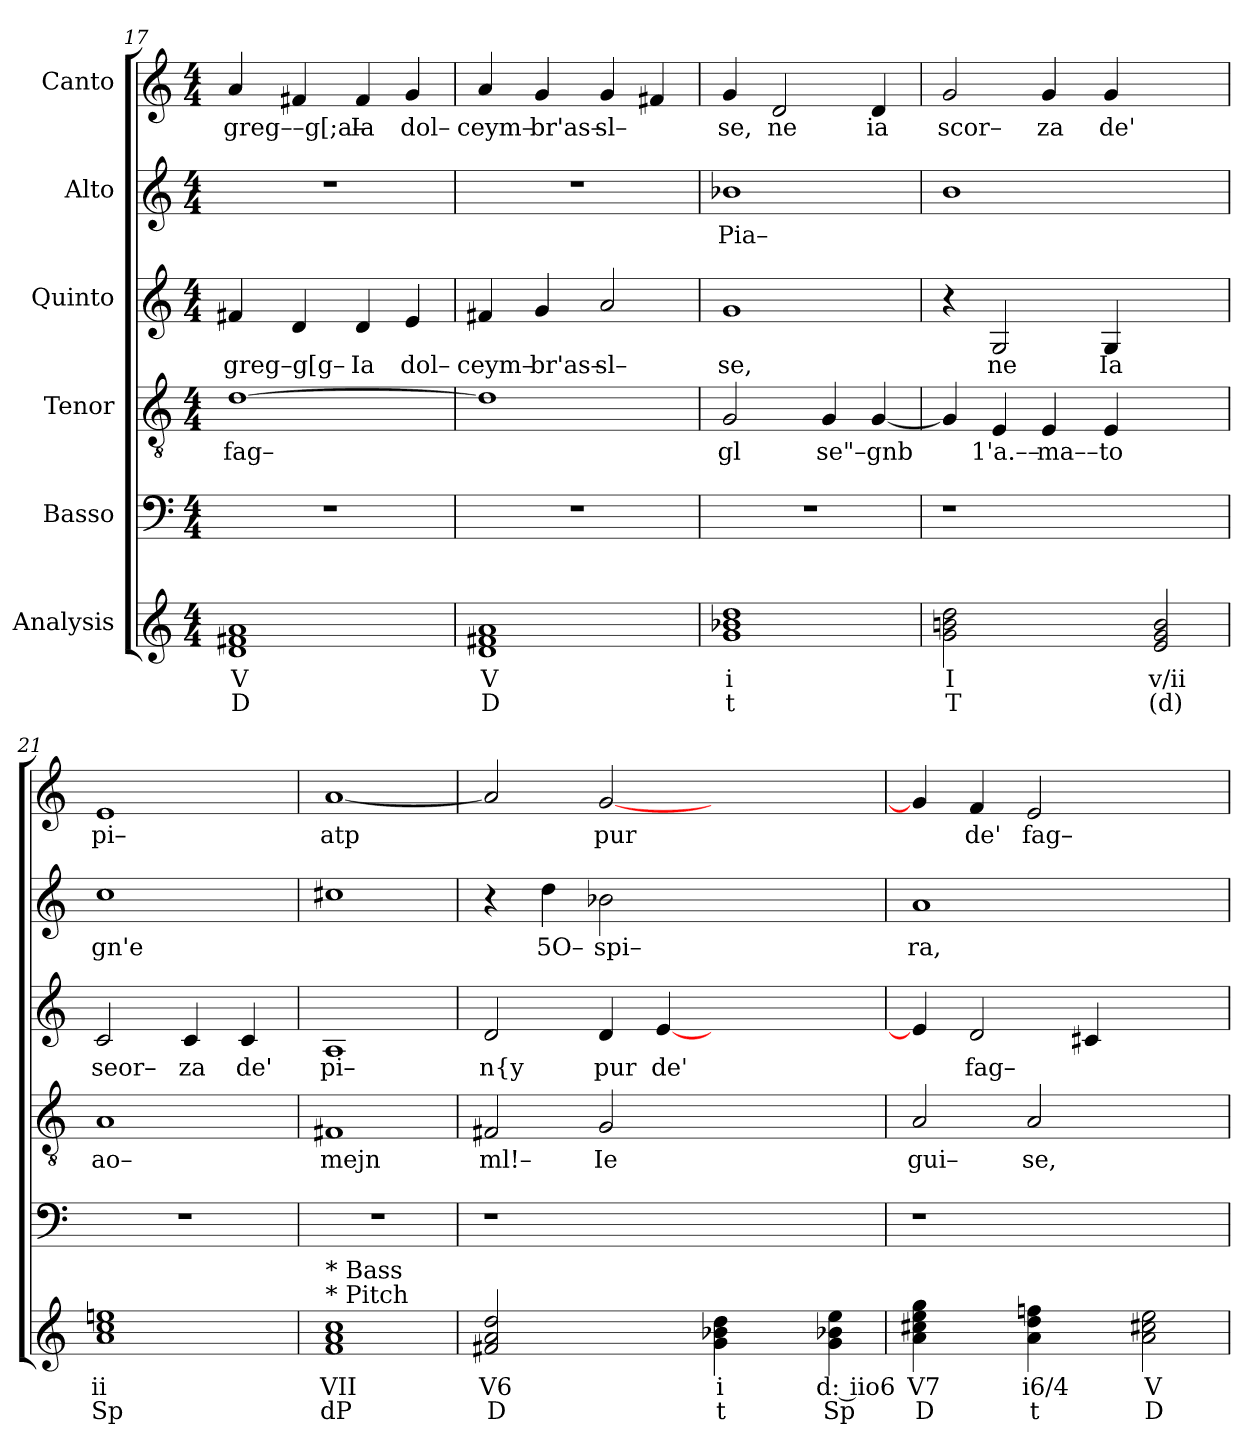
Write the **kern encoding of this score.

**kern	**text	**text	**kern	**kern	**text	**kern	**text	**kern	**text	**kern	**text
*part6	*part6	*part6	*part5	*part4	*part4	*part3	*part3	*part2	*part2	*part1	*part1
*staff6	*staff6	*staff6	*staff5	*staff4	*staff4	*staff3	*staff3	*staff2	*staff2	*staff1	*staff1
*I"Analysis	*	*	*I"Basso	*I"Tenor	*	*I"Quinto	*	*I"Alto	*	*I"Canto	*
*	*	*	*clefF4	*clefGv2	*	*clefG2	*	*clefG2	*	*clefG2	*
*k[]	*	*	*k[]	*k[]	*	*k[]	*	*k[]	*	*k[]	*
*M4/4	*	*	*M4/4	*M4/4	*	*M4/4	*	*M4/4	*	*M4/4	*
=17	=17	=17	=17	=17	=17	=17	=17	=17	=17	=17	=17
!	!	!	!	!	!LO:LY:b	!	!	!	!	!	!
!	!	!	!	!	!	!	!LO:LY:b	!	!	!	!
!	!	!	!	!	!	!	!	!	!	!	!LO:LY:b
1d 1f#X 1a	V	D	1r	[1d	fag–	4f#X/	greg–g[g–	1r	.	4a/	greg––g[;a–
.	.	.	.	.	.	4d/	.	.	.	4f#X/	.
!	!	!	!	!	!	!	!LO:LY:b	!	!	!	!
!	!	!	!	!	!	!	!	!	!	!	!LO:LY:b
.	.	.	.	.	.	4d/	Ia	.	.	4f#/	Ia
!	!	!	!	!	!	!	!LO:LY:b	!	!	!	!
!	!	!	!	!	!	!	!	!	!	!	!LO:LY:b
.	.	.	.	.	.	4e/	dol–	.	.	4g/	dol–
=18	=18	=18	=18	=18	=18	=18	=18	=18	=18	=18	=18
!	!	!	!	!	!	!	!LO:LY:b	!	!	!	!
!	!	!	!	!	!	!	!	!	!	!	!LO:LY:b
1d 1f#X 1a	V	D	1r	1d]	.	4f#X/	ceym–	1r	.	4a/	ceym–
!	!	!	!	!	!	!	!LO:LY:b	!	!	!	!
!	!	!	!	!	!	!	!	!	!	!	!LO:LY:b
.	.	.	.	.	.	4g/	br'as–	.	.	4g/	br'as–
!	!	!	!	!	!	!	!LO:LY:b	!	!	!	!
!	!	!	!	!	!	!	!	!	!	!	!LO:LY:b
.	.	.	.	.	.	2a/	sl–	.	.	4g/	sl–
.	.	.	.	.	.	.	.	.	.	4f#X/	.
=19	=19	=19	=19	=19	=19	=19	=19	=19	=19	=19	=19
!	!	!	!	!	!LO:LY:b	!	!	!	!	!	!
!	!	!	!	!	!	!	!LO:LY:b	!	!	!	!
!	!	!	!	!	!	!	!	!	!LO:LY:b	!	!
!	!	!	!	!	!	!	!	!	!	!	!LO:LY:b
1g 1b-X 1dd	i	t	1r	2G/	gl	1g	se,	1b-X	Pia–	4g/	se,
!	!	!	!	!	!	!	!	!	!	!	!LO:LY:b
.	.	.	.	.	.	.	.	.	.	2d/	ne
!	!	!	!	!	!LO:LY:b	!	!	!	!	!	!
.	.	.	.	4G/	se"–	.	.	.	.	.	.
!	!	!	!	!	!LO:LY:b	!	!	!	!	!	!
!	!	!	!	!	!	!	!	!	!	!	!LO:LY:b
.	.	.	.	[4G/	gnb	.	.	.	.	4d/	ia
=20	=20	=20	=20	=20	=20	=20	=20	=20	=20	=20	=20
!	!	!	!	!	!	!	!	!	!	!	!LO:LY:b
2g 2bn 2dd	I	T	1r	4G/]	.	4r	.	1b	.	2g/	scor–
!	!	!	!	!	!LO:LY:b	!	!	!	!	!	!
!	!	!	!	!	!	!	!LO:LY:b	!	!	!	!
.	.	.	.	4E/	1'a.––	2G/	ne	.	.	.	.
!	!	!	!	!	!LO:LY:b	!	!	!	!	!	!
!	!	!	!	!	!	!	!	!	!	!	!LO:LY:b
2ryy	.	.	.	4E/	ma––	.	.	.	.	4g/	za
!	!	!	!	!	!LO:LY:b	!	!	!	!	!	!
!	!	!	!	!	!	!	!LO:LY:b	!	!	!	!
!	!	!	!	!	!	!	!	!	!	!	!LO:LY:b
.	.	.	.	4E/	to	4G/	Ia	.	.	4g/	de'
2e 2g 2b	v/ii	(d)	2ryy	2ryy	.	2ryy	.	2ryy	.	2ryy	.
=21	=21	=21	=21	=21	=21	=21	=21	=21	=21	=21	=21
!	!	!	!	!	!LO:LY:b	!	!	!	!	!	!
!	!	!	!	!	!	!	!LO:LY:b	!	!	!	!
!	!	!	!	!	!	!	!	!	!LO:LY:b	!	!
!	!	!	!	!	!	!	!	!	!	!	!LO:LY:b
1a 1cc 1een	ii	Sp	1r	1A	ao–	2c/	seor–	1cc	gn'e	1e	pi–
!	!	!	!	!	!	!	!LO:LY:b	!	!	!	!
.	.	.	.	.	.	4c/	za	.	.	.	.
!	!	!	!	!	!	!	!LO:LY:b	!	!	!	!
.	.	.	.	.	.	4c/	de'	.	.	.	.
=22	=22	=22	=22	=22	=22	=22	=22	=22	=22	=22	=22
!	!	!	!	!	!LO:LY:b	!	!	!	!	!	!
!	!	!	!	!	!	!	!LO:LY:b	!	!	!	!
!LO:TX:a:t=* Pitch	!	!	!	!	!	!	!	!	!	!	!
!LO:TX:a:t=* Bass	!	!	!	!	!	!	!	!	!	!	!
!	!	!	!	!	!	!	!	!	!	!	!LO:LY:b
1f 1a 1cc	VII	dP	1r	1F#X	mejn	1A	pi–	1cc#X	.	[1a	atp
=23	=23	=23	=23	=23	=23	=23	=23	=23	=23	=23	=23
!	!	!	!	!	!LO:LY:b	!	!	!	!	!	!
!	!	!	!	!	!	!	!LO:LY:b	!	!	!	!
2f#X 2a 2dd	V6	D	1r	2F#X/	ml!–	2d/	n{y	4r	.	2a/]	.
!	!	!	!	!	!	!	!	!	!LO:LY:b	!	!
.	.	.	.	.	.	.	.	4dd\	5O–	.	.
!	!	!	!	!	!LO:LY:b	!	!	!	!	!	!
!	!	!	!	!	!	!	!LO:LY:b	!	!	!	!
!	!	!	!	!	!	!	!	!	!LO:LY:b	!	!
!	!	!	!	!	!	!	!	!	!	!	!LO:LY:b
2ryy	.	.	.	2G/	Ie	4d/	pur	2b-X\	spi–	[2g/	pur
!	!	!	!	!	!	!	!LO:LY:b	!	!	!	!
.	.	.	.	.	.	[4e/	de'	.	.	.	.
4g 4b-X 4dd	i	t	2.ryy	2.ryy	.	2.ryy	.	2.ryy	.	2.ryy	.
4ryy	.	.	.	.	.	.	.	.	.	.	.
4g 4b-X 4ee	d: iio6	Sp	.	.	.	.	.	.	.	.	.
=24	=24	=24	=24	=24	=24	=24	=24	=24	=24	=24	=24
!	!	!	!	!	!LO:LY:b	!	!	!	!	!	!
!	!	!	!	!	!	!	!	!	!LO:LY:b	!	!
4a 4cc#X 4ee 4gg	V7	D	1r	2A/	gui–	4e/]	.	1a	ra,	4g/]	.
!	!	!	!	!	!	!	!LO:LY:b	!	!	!	!
!	!	!	!	!	!	!	!	!	!	!	!LO:LY:b
4ryy	.	.	.	.	.	2d/	fag–	.	.	4f/	de'
!	!	!	!	!	!LO:LY:b	!	!	!	!	!	!
!	!	!	!	!	!	!	!	!	!	!	!LO:LY:b
4a 4dd 4ffn	i6/4	t	.	2A/	se,	.	.	.	.	2e/	fag–
4ryy	.	.	.	.	.	4c#X/	.	.	.	.	.
2a 2cc#X 2ee	V	D	2ryy	2ryy	.	2ryy	.	2ryy	.	2ryy	.
=	=	=	=	=	=	=	=	=	=	=	=
*-	*-	*-	*-	*-	*-	*-	*-	*-	*-	*-	*-
